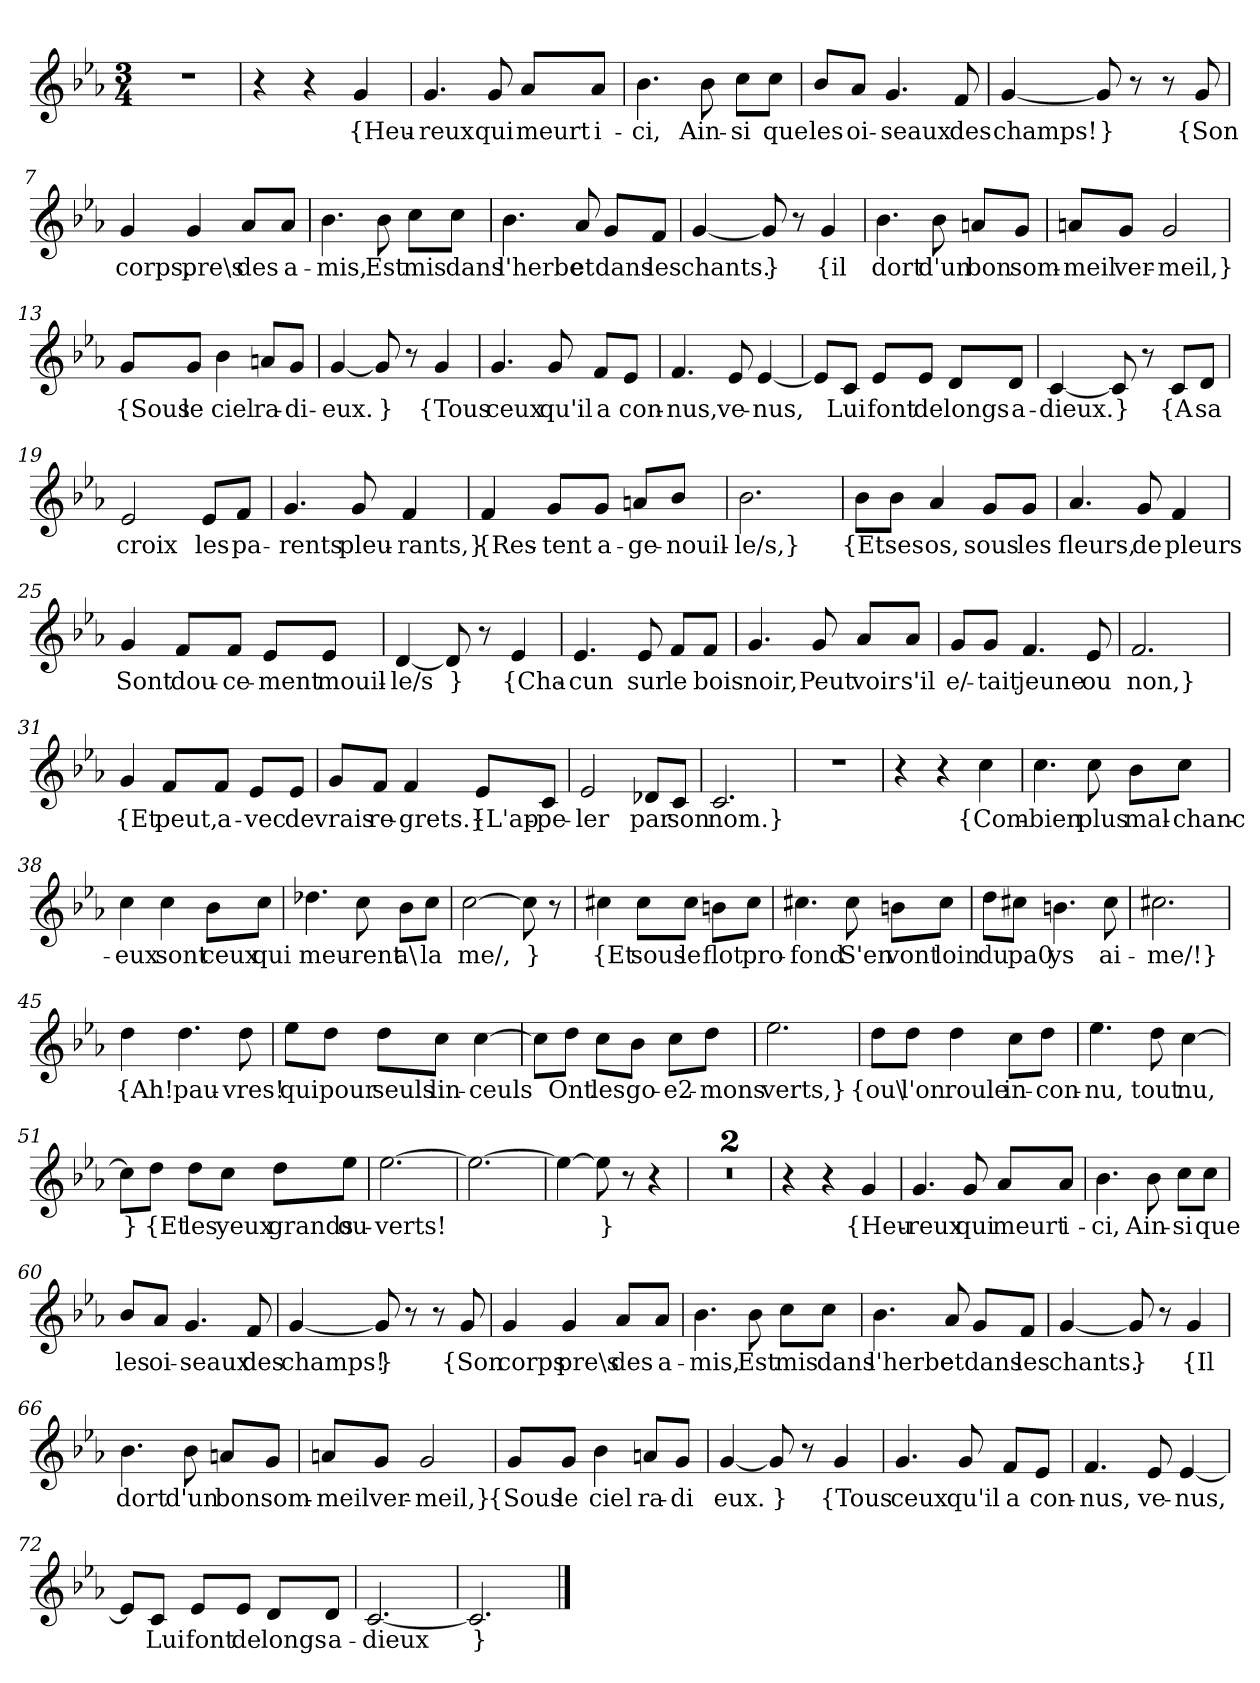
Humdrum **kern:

**kern	**text
*part1	*part1
*staff1	*staff1
*clefG2	*
*k[b-e-a-]	*
*M3/4	*
=1	=1
2.r	.
=2	=2
4r	.
4r	.
4g	{Heu-
=3	=3
4.g	-reux
8g	qui
8a-/L	meurt
8a-/J	i-
=4	=4
4.b-	-ci,
8b-	Ain-
8cc\L	-si
8cc\J	que
=5	=5
8b-/L	les
8a-/J	oi-
4.g	-seaux
8f	des
=6	=6
[4g	champs!
8g]	}
8r	.
8r	.
8g	{Son
=7	=7
4g	corps,
4g	pre\s
8a-/L	des
8a-/J	a-
=8	=8
4.b-	-mis,
8b-	Est
8cc\L	mis
8cc\J	dans
=9	=9
4.b-	l'herbe
8a-	et
8g/L	dans
8f/J	les
=10	=10
[4g	chants.
8g]	}
8r	.
4g	{il
=11	=11
4.b-	dort
8b-	d'un
8an/L	bon
8g/J	som-
=12	=12
8an/L	-meil
8g/J	ver-
2g	-meil,}
=13	=13
8g/L	{Sous
8g/J	le
4b-	ciel
8an/L	ra-
8g/J	-di-
=14	=14
[4g	-eux.
8g]	}
8r	.
4g	{Tous
=15	=15
4.g	ceux
8g	qu'il
8f/L	a
8e-/J	con-
=16	=16
4.f	-nus,
8e-	ve-
[4e-	-nus,
=17	=17
8e-/L]	.
8c/J	Lui
8e-/L	font
8e-/J	de
8d/L	longs
8d/J	a-
=18	=18
[4c	-dieux.
8c]	}
8r	.
8c/L	{A
8d/J	sa
=19	=19
2e-	croix
8e-/L	les
8f/J	pa-
=20	=20
4.g	-rents
8g	pleu-
4f	-rants,}
=21	=21
4f	{Res-
8g/L	-tent
8g/J	a-
8an/L	-ge-
8b-/J	-nouil-
=22	=22
2.b-	-le/s,}
=23	=23
8b-\L	{Et
8b-\J	ses
4a-	os,
8g/L	sous
8g/J	les
=24	=24
4.a-	fleurs,
8g	de
4f	pleurs
=25	=25
4g	Sont
8f/L	dou-
8f/J	-ce-
8e-/L	-ment
8e-/J	mouil-
=26	=26
[4d	-le/s
8d]	}
8r	.
4e-	{Cha-
=27	=27
4.e-	-cun
8e-	sur
8f/L	le
8f/J	bois
=28	=28
4.g	noir,
8g	Peut
8a-/L	voir
8a-/J	s'il
=29	=29
8g/L	e/-
8g/J	-tait
4.f	jeune
8e-	ou
=30	=30
2.f	non,}
=31	=31
4g	{Et
8f/L	peut,
8f/J	a-
8e-/L	-vec
8e-/J	de
=32	=32
8g/L	vrais
8f/J	re-
4f	-grets.}
8e-/L	{L'ap-
8c/J	-pe-
=33	=33
2e-	-ler
8d-X/L	par
8c/J	son
=34	=34
2.c	nom.}
=35	=35
2.r	.
=36	=36
4r	.
4r	.
4cc	{Com-
=37	=37
4.cc	-bien
8cc	plus
8b-\L	mal-
8cc\J	chanc-
=38	=38
4cc	-eux
4cc	sont
8b-\L	ceux
8cc\J	qui
=39	=39
4.dd-X	meu-
8cc	-rent
8b-\L	a\
8cc\J	la
=40	=40
[2cc	me/,
8cc]	}
8r	.
=41	=41
4cc#X	{Et
8cc#\L	sous
8cc#\J	le
8bn\L	flot
8cc#\J	pro-
=42	=42
4.cc#X	-fond
8cc#	S'en
8bn\L	vont
8cc#\J	loin
=43	=43
8dd\L	du
8cc#X\J	pa0
4.bn	-ys
8cc#	ai-
=44	=44
2.cc#X	-me/!}
=45	=45
4dd	{Ah!
4.dd	pau-
8dd	-vres!
=46	=46
8ee-\L	qui
8dd\J	pour
8dd\L	seuls
8cc\J	lin-
[4cc	-ceuls
=47	=47
8cc\L]	.
8dd\J	Ont
8cc\L	les
8b-\J	go-
8cc\L	-e2-
8dd\J	-mons
=48	=48
2.ee-	verts,}
=49	=49
8dd\L	{ou\
8dd\J	l'on
4dd	roule
8cc\L	in-
8dd\J	-con-
=50	=50
4.ee-	-nu,
8dd	tout
[4cc	nu,
=51	=51
8cc\L]	}
8dd\J	{Et
8dd\L	les
8cc\J	yeux
8dd\L	grands
8ee-\J	ou-
=52	=52
[2.ee-	-verts!
=53	=53
2.ee-_	.
=54	=54
4ee-_	.
8ee-]	}
8r	.
4r	.
=55	=55
2.r	.
=56	=56
2.r	.
=57	=57
4r	.
4r	.
4g	{Heu-
=58	=58
4.g	-reux
8g	qui
8a-/L	meurt
8a-/J	i-
=59	=59
4.b-	-ci,
8b-	Ain-
8cc\L	-si
8cc\J	que
=60	=60
8b-/L	les
8a-/J	oi-
4.g	-seaux
8f	des
=61	=61
[4g	champs!
8g]	}
8r	.
8r	.
8g	{Son
=62	=62
4g	corps
4g	pre\s
8a-/L	des
8a-/J	a-
=63	=63
4.b-	-mis,
8b-	Est
8cc\L	mis
8cc\J	dans
=64	=64
4.b-	l'herbe
8a-	et
8g/L	dans
8f/J	les
=65	=65
[4g	chants.
8g]	}
8r	.
4g	{Il
=66	=66
4.b-	dort
8b-	d'un
8an/L	bon
8g/J	som-
=67	=67
8an/L	-meil
8g/J	ver-
2g	-meil,}
=68	=68
8g/L	{Sous
8g/J	le
4b-	ciel
8an/L	ra-
8g/J	-di
=69	=69
[4g	-eux.
8g]	}
8r	.
4g	{Tous
=70	=70
4.g	ceux
8g	qu'il
8f/L	a
8e-/J	con-
=71	=71
4.f	-nus,
8e-	ve-
[4e-	-nus,
=72	=72
8e-/L]	.
8c/J	Lui
8e-/L	font
8e-/J	de
8d/L	longs
8d/J	a-
=73	=73
[2.c	-dieux
=74	=74
2.c]	}
==	==
*-	*-
